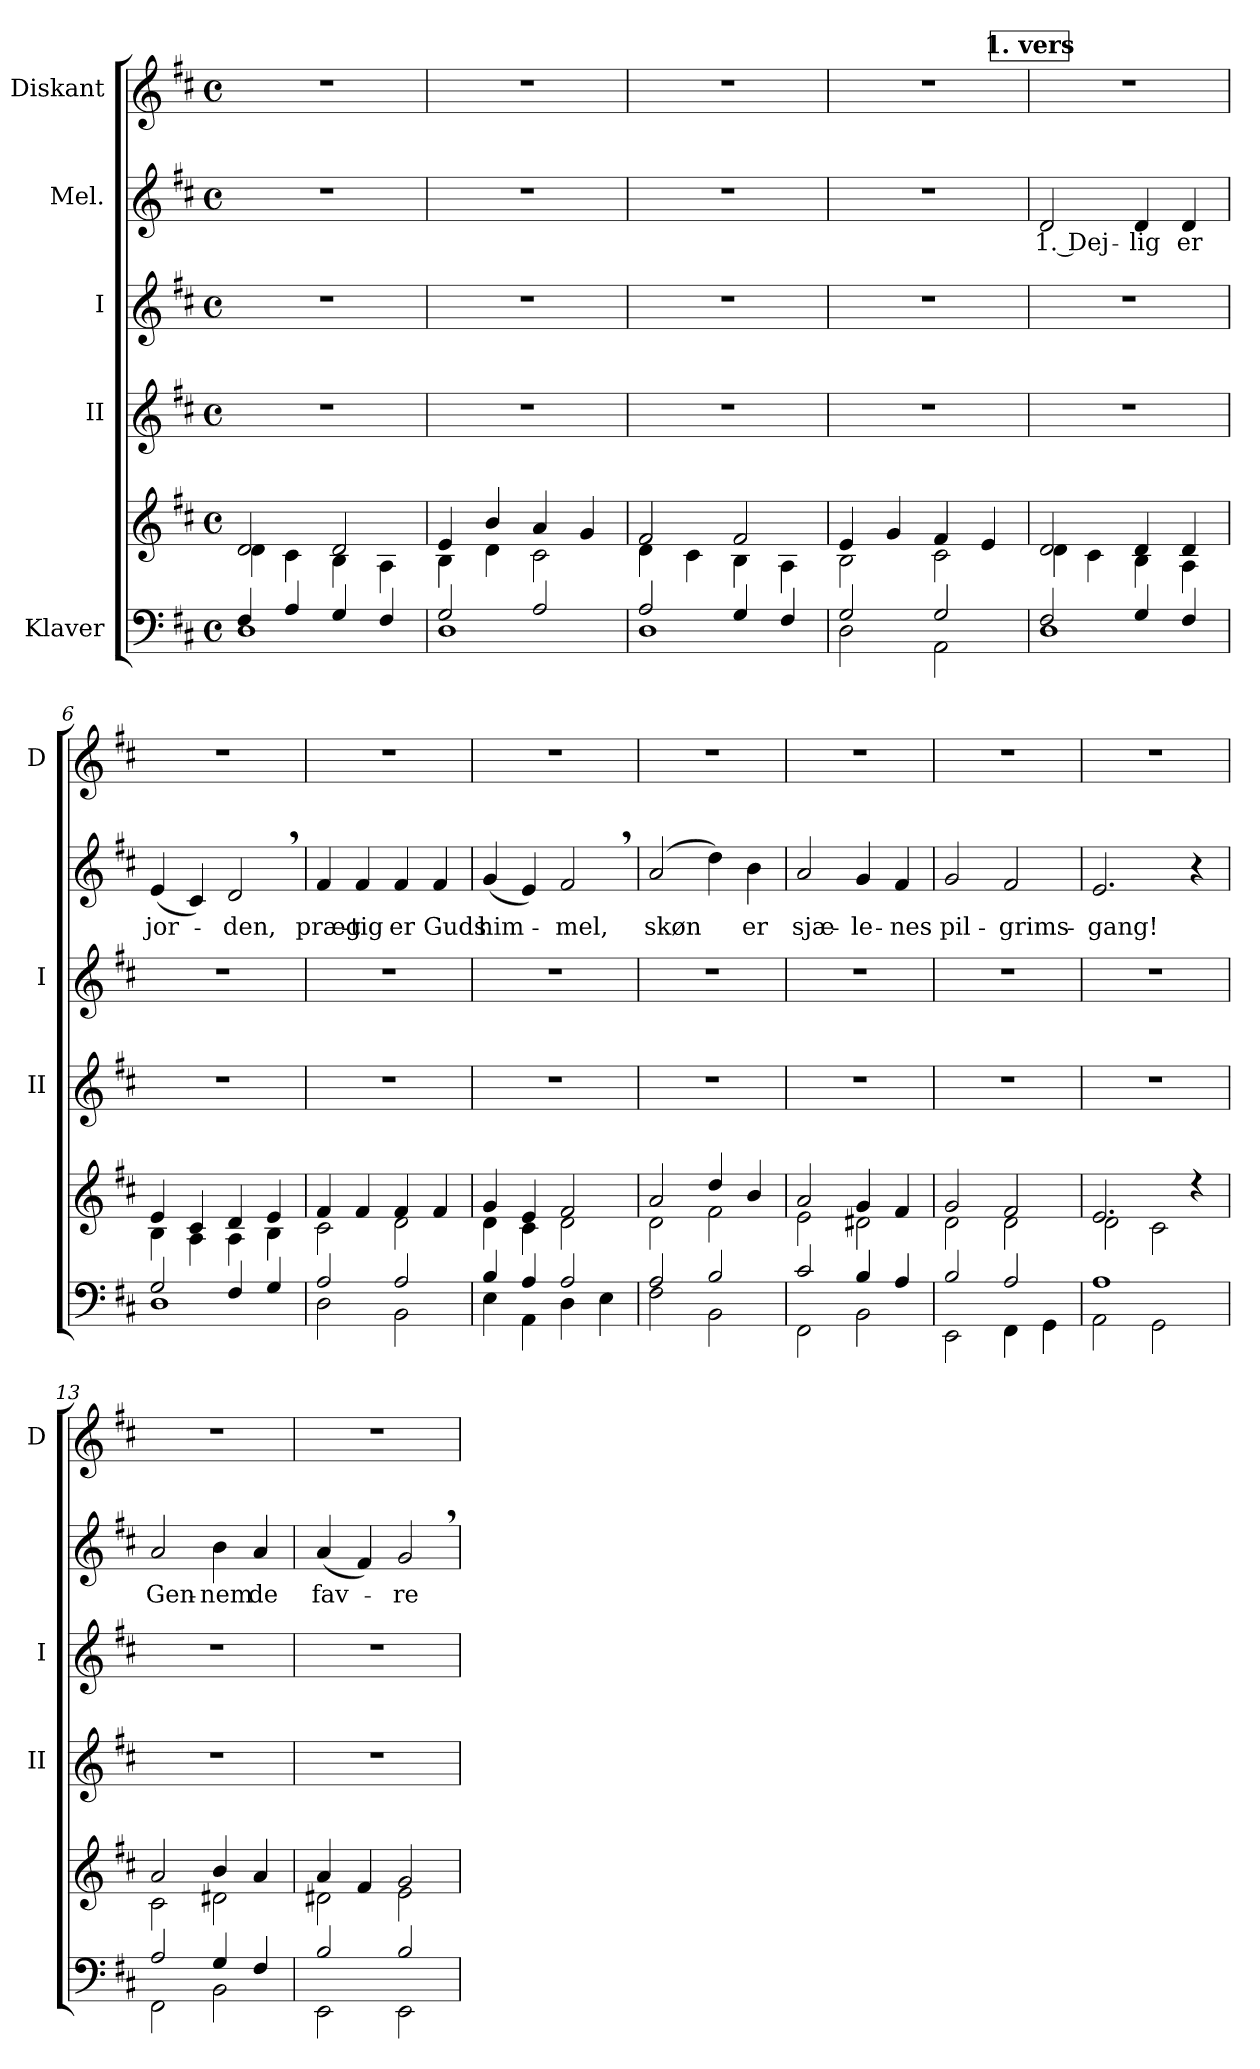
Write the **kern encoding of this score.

**kern	**kern	**kern	**kern	**kern	**text	**kern
*part5	*part5	*part4	*part3	*part2	*part2	*part1
*staff6	*staff5	*staff4	*staff3	*staff2	*staff2	*staff1
*I"Klaver	*	*I"II	*I"I	*I"Mel.	*	*I"Diskant
*	*	*I'II	*I'I	*	*	*I'D
*clefF4	*clefG2	*clefG2	*clefG2	*clefG2	*	*clefG2
*k[f#c#]	*k[f#c#]	*k[f#c#]	*k[f#c#]	*k[f#c#]	*	*k[f#c#]
*M4/4	*M4/4	*M4/4	*M4/4	*M4/4	*	*M4/4
*met(c)	*met(c)	*met(c)	*met(c)	*met(c)	*	*met(c)
*MM90	*MM90	*MM90	*MM90	*MM90	*	*MM90
=1	=1	=1	=1	=1	=1	=1
*^	*^	*	*	*	*	*
4F#/	1D	2d/	4d\	1r	1r	1r	.	1r
4A/	.	.	4c#\	.	.	.	.	.
4G/	.	2d/	4B\	.	.	.	.	.
4F#/	.	.	4A\	.	.	.	.	.
=2	=2	=2	=2	=2	=2	=2	=2	=2
2G/	1D	4e/	4B\	1r	1r	1r	.	1r
.	.	4b/	4d\	.	.	.	.	.
2A/	.	4a/	2c#\	.	.	.	.	.
.	.	4g/	.	.	.	.	.	.
=3	=3	=3	=3	=3	=3	=3	=3	=3
2A/	1D	2f#/	4d\	1r	1r	1r	.	1r
.	.	.	4c#\	.	.	.	.	.
4G/	.	2f#/	4B\	.	.	.	.	.
4F#/	.	.	4A\	.	.	.	.	.
=4	=4	=4	=4	=4	=4	=4	=4	=4
2G/	2D\	4e/	2B\	1r	1r	1r	.	1r
.	.	4g/	.	.	.	.	.	.
2G/	2AA\	4f#/	2c#\	.	.	.	.	.
.	.	4e/	.	.	.	.	.	.
!!LO:LB:g=z
!!LO:REH:place=s1:a:B:fs=14:t=1. vers
=5	=5	=5	=5	=5	=5	=5	=5	=5
!	!	!	!	!	!	!	!LO:LY:b	!
2F#/	1D	2d/	4d\	1r	1r	2d/	1. Dej-	1r
.	.	.	4c#\	.	.	.	.	.
!	!	!	!	!	!	!	!LO:LY:b	!
4G/	.	4d/	4B\	.	.	4d/	-lig	.
!	!	!	!	!	!	!	!LO:LY:b	!
4F#/	.	4d/	4A\	.	.	4d/	er	.
=6	=6	=6	=6	=6	=6	=6	=6	=6
!	!	!	!	!	!	!	!LO:LY:b	!
2G/	1D	4e/	4B\	1r	1r	(<4e/	jor-	1r
.	.	4c#/	4A\	.	.	4c#/)	.	.
!	!	!	!	!	!	!	!LO:LY:b	!
4F#/	.	4d/	4A\	.	.	2d,/	-den,	.
4G/	.	4e/	4B\	.	.	.	.	.
=7	=7	=7	=7	=7	=7	=7	=7	=7
!	!	!	!	!	!	!	!LO:LY:b	!
2A/	2D\	4f#/	2c#\	1r	1r	4f#/	præg-	1r
!	!	!	!	!	!	!	!LO:LY:b	!
.	.	4f#/	.	.	.	4f#/	-tig	.
!	!	!	!	!	!	!	!LO:LY:b	!
2A/	2BB\	4f#/	2d\	.	.	4f#/	er	.
!	!	!	!	!	!	!	!LO:LY:b	!
.	.	4f#/	.	.	.	4f#/	Guds	.
=8	=8	=8	=8	=8	=8	=8	=8	=8
!	!	!	!	!	!	!	!LO:LY:b	!
4B/	4E\	4g/	4d\	1r	1r	(<4g/	him-	1r
4A/	4AA\	4e/	4c#\	.	.	4e/)	.	.
!	!	!	!	!	!	!	!LO:LY:b	!
2A/	4D\	2f#/	2d\	.	.	2f#,/	-mel,	.
.	4E\	.	.	.	.	.	.	.
=9	=9	=9	=9	=9	=9	=9	=9	=9
!	!	!	!	!	!	!	!LO:LY:b	!
2A/	2F#\	2a/	2d\	1r	1r	(>2a/	skøn	1r
2B/	2BB\	4dd/	2f#\	.	.	4dd\)	.	.
!	!	!	!	!	!	!	!LO:LY:b	!
.	.	4b/	.	.	.	4b\	er	.
=10	=10	=10	=10	=10	=10	=10	=10	=10
!	!	!	!	!	!	!	!LO:LY:b	!
2c#/	2FF#\	2a/	2e\	1r	1r	2a/	sjæ-	1r
!	!	!	!	!	!	!	!LO:LY:b	!
4B/	2BB\	4g/	2d#X\	.	.	4g/	-le-	.
!	!	!	!	!	!	!	!LO:LY:b	!
4A/	.	4f#/	.	.	.	4f#/	-nes	.
=11	=11	=11	=11	=11	=11	=11	=11	=11
!	!	!	!	!	!	!	!LO:LY:b	!
2B/	2EE\	2g/	2d\	1r	1r	2g/	pil-	1r
!	!	!	!	!	!	!	!LO:LY:b	!
2A/	4FF#\	2f#/	2d\	.	.	2f#/	-grims-	.
.	4GG\	.	.	.	.	.	.	.
!!LO:LB:g=z
=12	=12	=12	=12	=12	=12	=12	=12	=12
!	!	!	!	!	!	!	!LO:LY:b	!
1A	2AA\	2.e/	2d\	1r	1r	2.e/	-gang!	1r
.	2GG\	.	2c#\	.	.	.	.	.
.	.	4r	.	.	.	4r	.	.
=13	=13	=13	=13	=13	=13	=13	=13	=13
!	!	!	!	!	!	!	!LO:LY:b	!
2A/	2FF#\	2a/	2c#\	1r	1r	2a/	Gen-	1r
!	!	!	!	!	!	!	!LO:LY:b	!
4G/	2BB\	4b/	2d#X\	.	.	4b\	-nem	.
!	!	!	!	!	!	!	!LO:LY:b	!
4F#/	.	4a/	.	.	.	4a/	de	.
=14	=14	=14	=14	=14	=14	=14	=14	=14
!	!	!	!	!	!	!	!LO:LY:b	!
2B/	2EE\	4a/	2d#X\	1r	1r	(<4a/	fav-	1r
.	.	4f#/	.	.	.	4f#/)	.	.
!	!	!	!	!	!	!	!LO:LY:b	!
2B/	2EE\	2g/	2e\	.	.	2g,/	-re	.
*v	*v	*	*	*	*	*	*	*
*	*v	*v	*	*	*	*	*
=	=	=	=	=	=	=
*-	*-	*-	*-	*-	*-	*-
